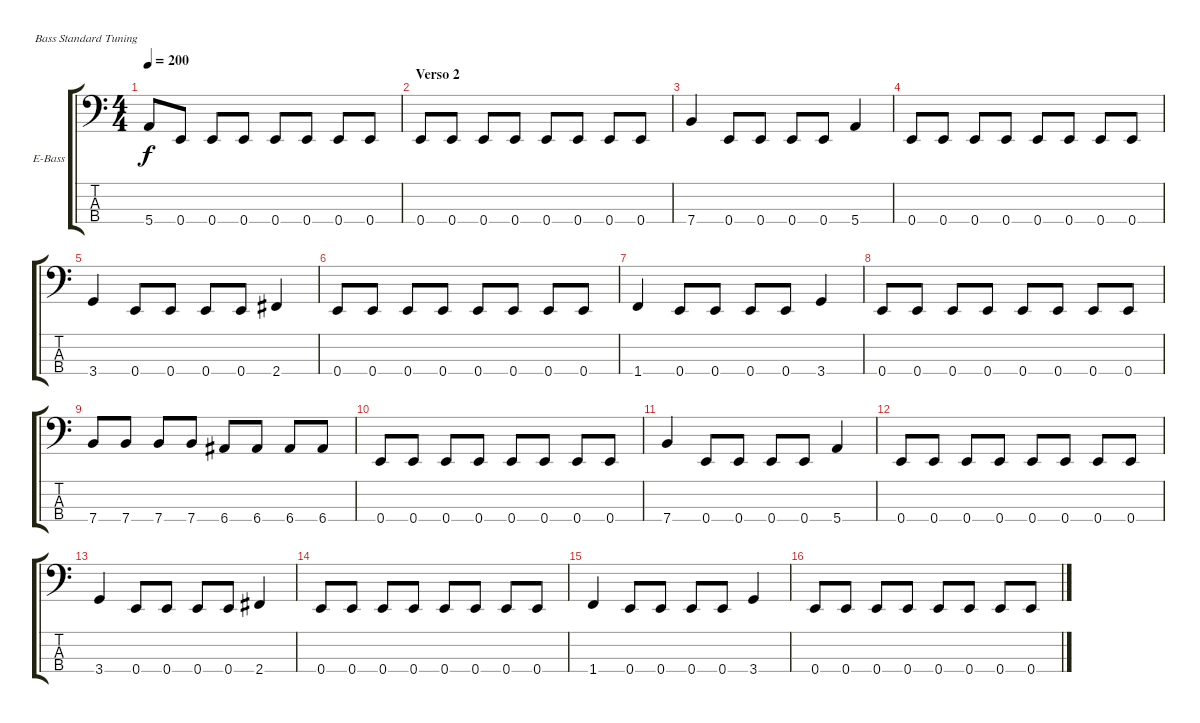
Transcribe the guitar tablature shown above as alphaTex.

\defaultSystemsLayout 4
\bracketExtendMode groupsimilarinstruments
\firstSystemTrackNameOrientation horizontal
\otherSystemsTrackNameOrientation horizontal
\track ("Electric Bass" "E-Bass") {instrument electricbassfinger}
\staff {score tabs}
\tuning (G2 D2 A1 E1)
\ts (4 4)
\tempo 200
\clef f4
\ks c
5.4.8{dy f} 0.4.8 0.4.8 0.4.8 0.4.8 0.4.8 0.4.8 0.4.8 |
\section ("" "Verso 2")
0.4.8 0.4.8 0.4.8 0.4.8 0.4.8 0.4.8 0.4.8 0.4.8 |
7.4.4 0.4.8 0.4.8 0.4.8 0.4.8 5.4.4 |
0.4.8 0.4.8 0.4.8 0.4.8 0.4.8 0.4.8 0.4.8 0.4.8 |
3.4.4 0.4.8 0.4.8 0.4.8 0.4.8 2.4.4 |
0.4.8 0.4.8 0.4.8 0.4.8 0.4.8 0.4.8 0.4.8 0.4.8 |
1.4.4 0.4.8 0.4.8 0.4.8 0.4.8 3.4.4 |
0.4.8 0.4.8 0.4.8 0.4.8 0.4.8 0.4.8 0.4.8 0.4.8 |
7.4.8 7.4.8 7.4.8 7.4.8 6.4.8 6.4.8 6.4.8 6.4.8 |
0.4.8 0.4.8 0.4.8 0.4.8 0.4.8 0.4.8 0.4.8 0.4.8 |
7.4.4 0.4.8 0.4.8 0.4.8 0.4.8 5.4.4 |
0.4.8 0.4.8 0.4.8 0.4.8 0.4.8 0.4.8 0.4.8 0.4.8 |
3.4.4 0.4.8 0.4.8 0.4.8 0.4.8 2.4.4 |
0.4.8 0.4.8 0.4.8 0.4.8 0.4.8 0.4.8 0.4.8 0.4.8 |
1.4.4 0.4.8 0.4.8 0.4.8 0.4.8 3.4.4 |
0.4.8 0.4.8 0.4.8 0.4.8 0.4.8 0.4.8 0.4.8 0.4.8
